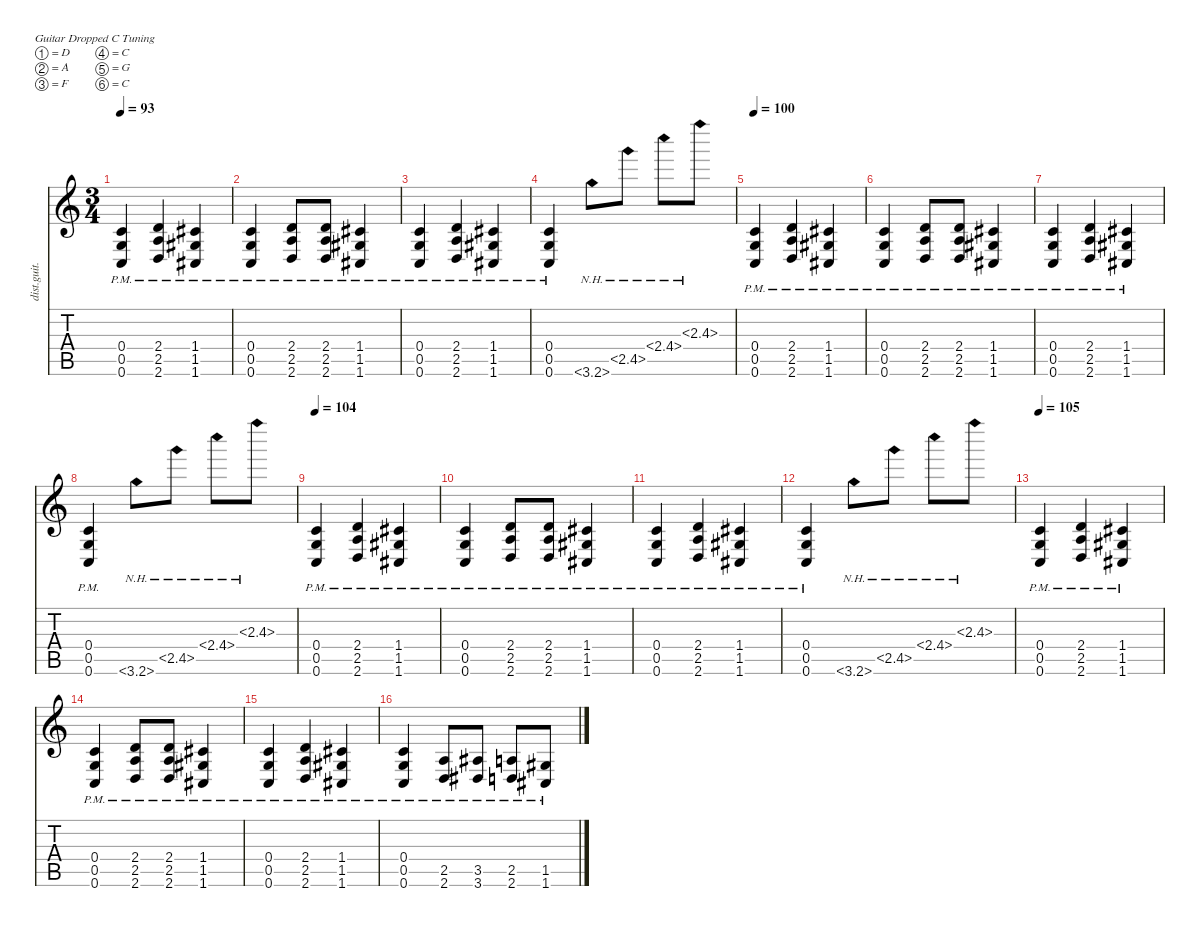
\hideDynamics
\bracketExtendMode nobrackets
\track ("E.Guitar R" "dist.guit.") {instrument distortionguitar}
\staff {score tabs}
\tuning (D4 A3 F3 C3 G2 C2)
\ts (3 4)
\tempo 93
\clef g2
\ks c
(0.6{pm} 0.5{pm} 0.4{pm}).4{dy mf beam Up} (2.6{pm} 2.5{pm} 2.4{pm}).4{beam Up} (1.6{pm acc #} 1.5{pm acc #} 1.4{pm acc #}).4{beam Up} |
(0.6{pm} 0.5{pm} 0.4{pm}).4{beam Up} (2.6{pm} 2.5{pm} 2.4{pm}).8{beam Up} (2.5{pm} 2.6{pm} 2.4{pm}).8{beam Up} (1.6{pm acc #} 1.5{pm acc #} 1.4{pm acc #}).4{beam Up} |
(0.6{pm} 0.5{pm} 0.4{pm}).4{beam Up} (2.6{pm} 2.5{pm} 2.4{pm}).4{beam Up} (1.6{pm acc #} 1.5{pm acc #} 1.4{pm acc #}).4{beam Up} |
(0.6{pm} 0.5{pm} 0.4{pm}).4{beam Up} 3.6{nh acc #}.8{beam Down} 2.5{nh}.8{beam Down} 2.4{nh}.8{beam Down} 2.3{nh}.8{beam Down} |
\tempo 100
(0.6{pm} 0.5{pm} 0.4{pm}).4{beam Up} (2.6{pm} 2.5{pm} 2.4{pm}).4{beam Up} (1.6{pm acc #} 1.5{pm acc #} 1.4{pm acc #}).4{beam Up} |
(0.6{pm} 0.5{pm} 0.4{pm}).4{beam Up} (2.6{pm} 2.5{pm} 2.4{pm}).8{beam Up} (2.5{pm} 2.6{pm} 2.4{pm}).8{beam Up} (1.6{pm acc #} 1.5{pm acc #} 1.4{pm acc #}).4{beam Up} |
(0.6{pm} 0.5{pm} 0.4{pm}).4{beam Up} (2.6{pm} 2.5{pm} 2.4{pm}).4{beam Up} (1.6{pm acc #} 1.5{pm acc #} 1.4{pm acc #}).4{beam Up} |
(0.6{pm} 0.5{pm} 0.4{pm}).4{beam Up} 3.6{nh acc #}.8{beam Down} 2.5{nh}.8{beam Down} 2.4{nh}.8{beam Down} 2.3{nh}.8{beam Down} |
\tempo 104
(0.6{pm} 0.5{pm} 0.4{pm}).4{beam Up} (2.6{pm} 2.5{pm} 2.4{pm}).4{beam Up} (1.6{pm acc #} 1.5{pm acc #} 1.4{pm acc #}).4{beam Up} |
(0.6{pm} 0.5{pm} 0.4{pm}).4{beam Up} (2.6{pm} 2.5{pm} 2.4{pm}).8{beam Up} (2.5{pm} 2.6{pm} 2.4{pm}).8{beam Up} (1.6{pm acc #} 1.5{pm acc #} 1.4{pm acc #}).4{beam Up} |
(0.6{pm} 0.5{pm} 0.4{pm}).4{beam Up} (2.6{pm} 2.5{pm} 2.4{pm}).4{beam Up} (1.6{pm acc #} 1.5{pm acc #} 1.4{pm acc #}).4{beam Up} |
(0.6{pm} 0.5{pm} 0.4{pm}).4{beam Up} 3.6{nh acc #}.8{beam Down} 2.5{nh}.8{beam Down} 2.4{nh}.8{beam Down} 2.3{nh}.8{beam Down} |
\tempo 105
(0.6{pm} 0.5{pm} 0.4{pm}).4{beam Up} (2.6{pm} 2.5{pm} 2.4{pm}).4{beam Up} (1.6{pm acc #} 1.5{pm acc #} 1.4{pm acc #}).4{beam Up} |
(0.6{pm} 0.5{pm} 0.4{pm}).4{beam Up} (2.6{pm} 2.5{pm} 2.4{pm}).8{beam Up} (2.5{pm} 2.6{pm} 2.4{pm}).8{beam Up} (1.6{pm acc #} 1.5{pm acc #} 1.4{pm acc #}).4{beam Up} |
(0.6{pm} 0.5{pm} 0.4{pm}).4{beam Up} (2.6{pm} 2.5{pm} 2.4{pm}).4{beam Up} (1.6{pm acc #} 1.5{pm acc #} 1.4{pm acc #}).4{beam Up} |
(0.6{pm} 0.5{pm} 0.4{pm}).4{beam Up} (2.6{pm} 2.5{pm}).8{beam Up} (3.6{pm acc #} 3.5{pm acc #}).8{beam Up} (2.6{pm} 2.5{pm}).8{beam Up} (1.6{pm acc #} 1.5{pm acc #}).8{beam Up}
